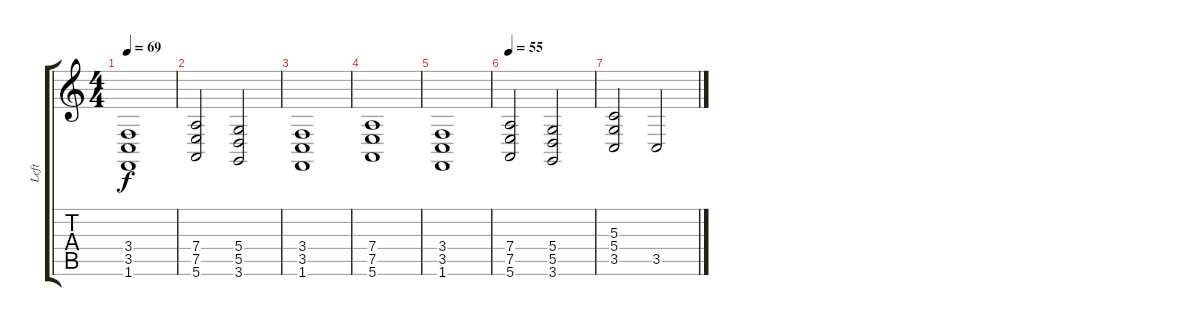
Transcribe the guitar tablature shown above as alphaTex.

\track ("Left" "Left") {instrument acousticgrandpiano}
\staff {score tabs}
\tuning (E4 B3 G3 D3 A2 E2) {hide}
\ts (4 4)
\tempo 69
\clef g2
\ks c
(3.4 3.5 1.6).1{dy f} |
(7.4 7.5 5.6).2 (5.4 5.5 3.6).2 |
(3.4 3.5 1.6).1 |
(7.4 7.5 5.6).1 |
(3.4 3.5 1.6).1 |
\tempo 55
(7.4 7.5 5.6).2 (5.4 5.5 3.6).2 |
(5.3 5.4 3.5).2 3.5.2
